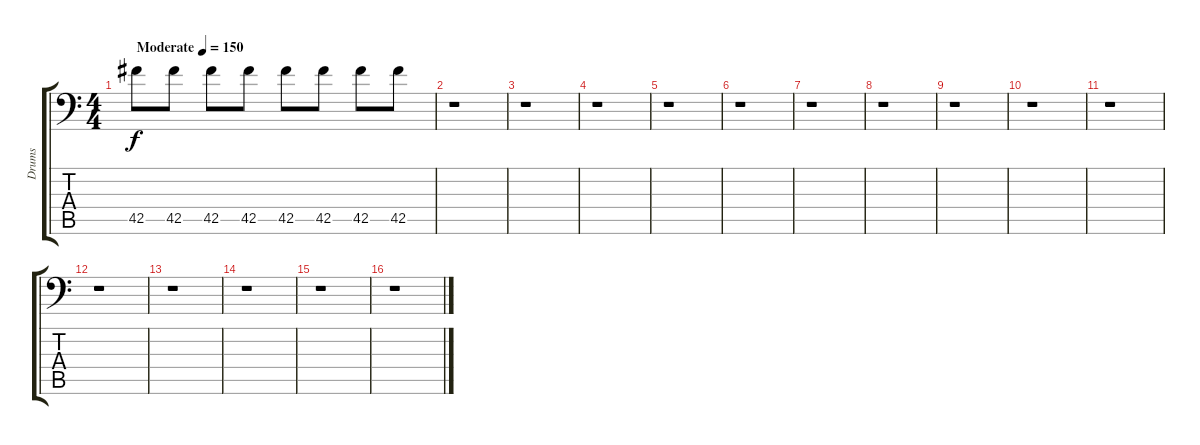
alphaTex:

\track ("Drums" "Drums") {instrument acousticgrandpiano}
\staff {score tabs}
\tuning (C-1 C-1 C-1 C-1 C-1 C-1) {hide}
\ts (4 4)
\tempo (150 "Moderate")
\clef f4
\ks c
42.5.8{dy f instrument acousticgrandpiano} 42.5.8 42.5.8 42.5.8 42.5.8 42.5.8 42.5.8 42.5.8 |
r.1 |
r.1 |
r.1 |
r.1 |
r.1 |
r.1 |
r.1 |
r.1 |
r.1 |
r.1 |
r.1 |
r.1 |
r.1 |
r.1 |
r.1
